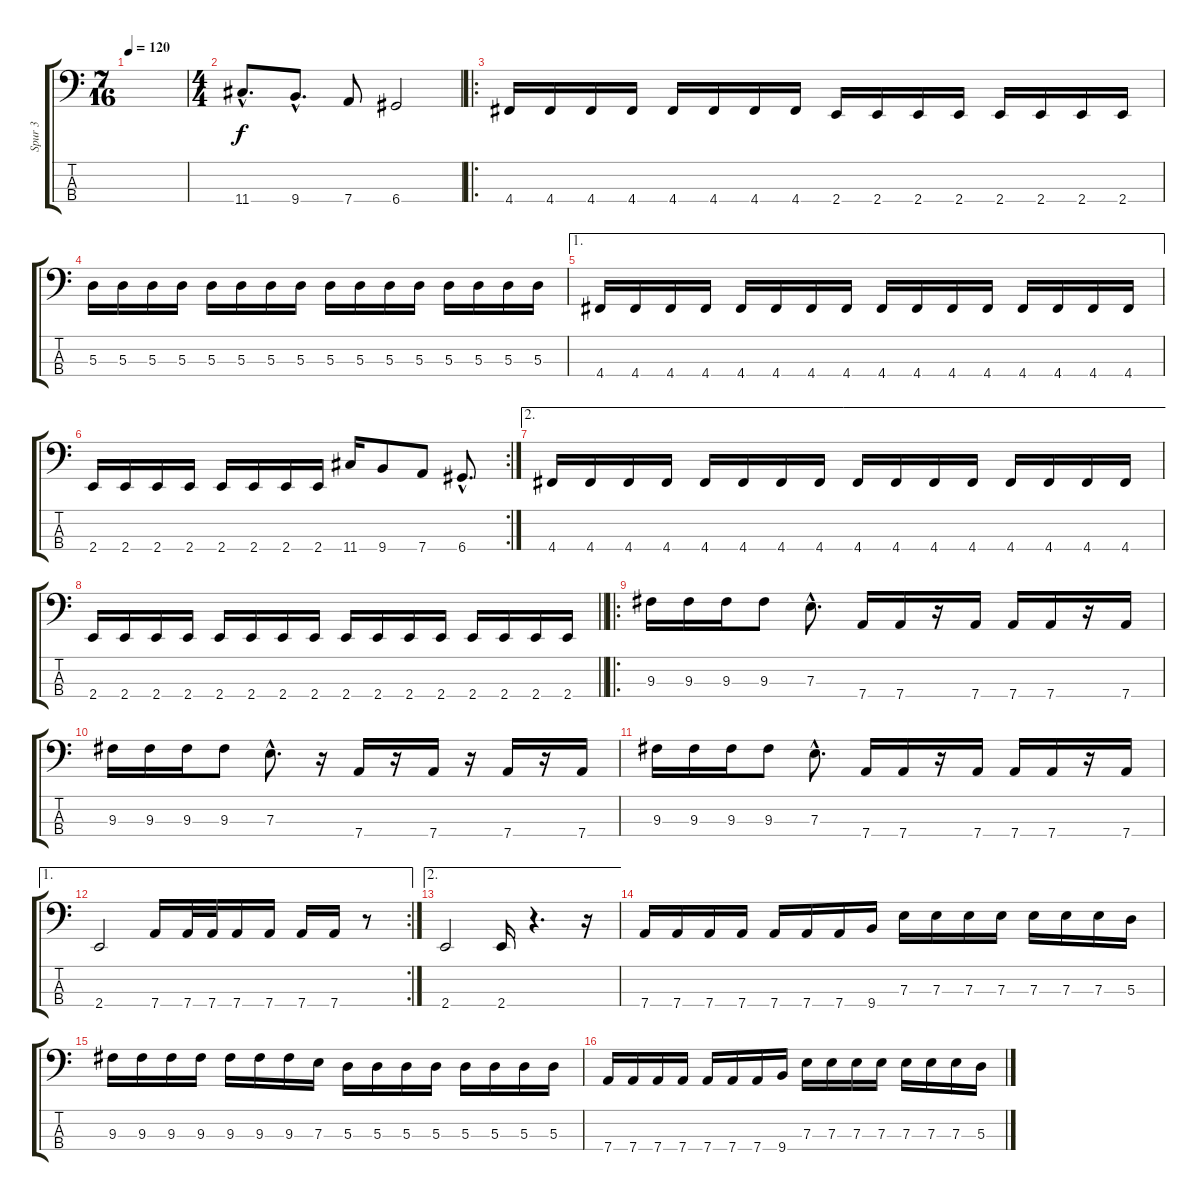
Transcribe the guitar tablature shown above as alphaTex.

\track ("Spur 3" "Spur 3") {instrument electricbasspick}
\staff {score tabs}
\tuning (G2 D2 A1 D1) {hide}
\ts (7 16)
\tempo 120
\clef f4
\ks c
|
\ts (4 4)
11.4{hac}.8{d} 9.4{hac}.8{d} 7.4.8 6.4.2 |
\ro
4.4.16 4.4.16 4.4.16 4.4.16 4.4.16 4.4.16 4.4.16 4.4.16 2.4.16 2.4.16 2.4.16 2.4.16 2.4.16 2.4.16 2.4.16 2.4.16 |
5.3.16 5.3.16 5.3.16 5.3.16 5.3.16 5.3.16 5.3.16 5.3.16 5.3.16 5.3.16 5.3.16 5.3.16 5.3.16 5.3.16 5.3.16 5.3.16 |
\ae 1
4.4.16 4.4.16 4.4.16 4.4.16 4.4.16 4.4.16 4.4.16 4.4.16 4.4.16 4.4.16 4.4.16 4.4.16 4.4.16 4.4.16 4.4.16 4.4.16 |
\rc 2
2.4.16 2.4.16 2.4.16 2.4.16 2.4.16 2.4.16 2.4.16 2.4.16 11.4.16 9.4.8 7.4.8 6.4{hac}.8{d} |
\ae 2
4.4.16 4.4.16 4.4.16 4.4.16 4.4.16 4.4.16 4.4.16 4.4.16 4.4.16 4.4.16 4.4.16 4.4.16 4.4.16 4.4.16 4.4.16 4.4.16 |
\barLineRight lightlight
2.4.16 2.4.16 2.4.16 2.4.16 2.4.16 2.4.16 2.4.16 2.4.16 2.4.16 2.4.16 2.4.16 2.4.16 2.4.16 2.4.16 2.4.16 2.4.16 |
\ro
9.3.16 9.3.16 9.3.16 9.3.8 7.3{hac}.8{d} 7.4.16 7.4.16 r.16 7.4.16 7.4.16 7.4.16 r.16 7.4.16 |
9.3.16 9.3.16 9.3.16 9.3.8 7.3{hac}.8{d} r.16 7.4.16 r.16 7.4.16 r.16 7.4.16 r.16 7.4.16 |
9.3.16 9.3.16 9.3.16 9.3.8 7.3{hac}.8{d} 7.4.16 7.4.16 r.16 7.4.16 7.4.16 7.4.16 r.16 7.4.16 |
\ae 1
\rc 2
2.4.2 7.4.16 7.4.32 7.4.32 7.4.16 7.4.16 7.4.16 7.4.16 r.8 |
\ae 2
2.4.2 2.4.16 r.4{d} r.16 |
7.4.16 7.4.16 7.4.16 7.4.16 7.4.16 7.4.16 7.4.16 9.4.16 7.3.16 7.3.16 7.3.16 7.3.16 7.3.16 7.3.16 7.3.16 5.3.16 |
9.3.16 9.3.16 9.3.16 9.3.16 9.3.16 9.3.16 9.3.16 7.3.16 5.3.16 5.3.16 5.3.16 5.3.16 5.3.16 5.3.16 5.3.16 5.3.16 |
7.4.16 7.4.16 7.4.16 7.4.16 7.4.16 7.4.16 7.4.16 9.4.16 7.3.16 7.3.16 7.3.16 7.3.16 7.3.16 7.3.16 7.3.16 5.3.16
